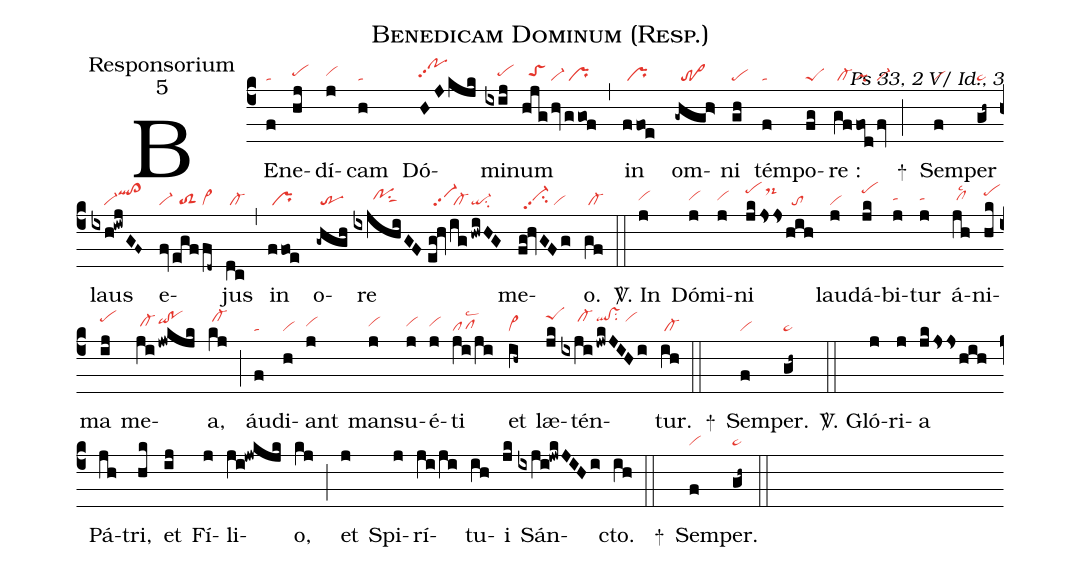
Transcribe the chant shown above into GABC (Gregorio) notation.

name:Benedicam Dominum (Resp.);
office-part:Responsorium;
mode:5;
commentary:Ps 33, 2 V/ Id., 3;
nabc-lines:1;
%%
(c4)BE(f|ta)ne(hj|pehh)dí(j|vihh)cam(h|ta) Dó(HJkjk|pohkpp2)mi(ixij|////pehh)num(hjg|//toShh|/hv|vi-|/ggof|/pr) (,) in(ffoe|/pr) om(-ghgh>|//tr>)ni(gh|pe) tém(f|ta)po(fg|peS)re :(gf|/cl-|fod|pi|/fv|vi-) (;)

+() Sem(f|vi)per(gh~|pe~) laus(ixh!iwjGF~|////vi-qlhj!cl>hj) e(fv|vi-|/egf|//toS2|fd~|cl~)jus(dc|/cl-) (,) in(ffoe|/pr) o(-ghgh|/tr)re(ixjhiGF|//////pohhsu1sut1|//eg!hv|//vi-pp2|/ig|/cl-|!hwiHG|qi-su2) me(fg!hvGFg|//vi-hhpp2su2/vi)o.(gf|/cl-) (::)

<sp>V/</sp>. In(j|vihh) Dó(j|vihh)mi(j|vihh)ni(jk|pehk|/jss|//ds-hk|hih|//to) lau(j|vi)dá(jk|pehk)bi(j|tahh)tur(j|tahh) á(jh|/clhhlsc2)ni(hk|pehj)ma(ij|pehj) me(ji|/cl-hh|!jwkjk|qihi!pohi)a,(kj|/cl-hj) (;) áu(f|ta)di(h|vi)ant(j|vihh) man(j|vihh)su(j|vihh)é(j|vihh)ti(ji/ji|pflsc2) et(ih~|cl~) læ(jk|peShk)tén(ixji|/////cl-hj|!jwkJIHi|qlhj!vshjsu2/vihj)tur.(ih|/cl-) (::)
+() Sem(f|vi)per.(gh~|pe~) (::)

<sp>V/</sp>. Gló(j)ri(j)a(jk/jss/hih) Pá(jh)tri,(hk) et(ij) Fí(j)li(ji!jwkjk)o,(kj) (;) et(j) Spi(j)rí(ji/ji)tu(ih)i(jk) Sán(ixji!jwkJIHi)cto.(ih) (::)
+() Sem(f|vi)per.(gh~|pe~) (::)
